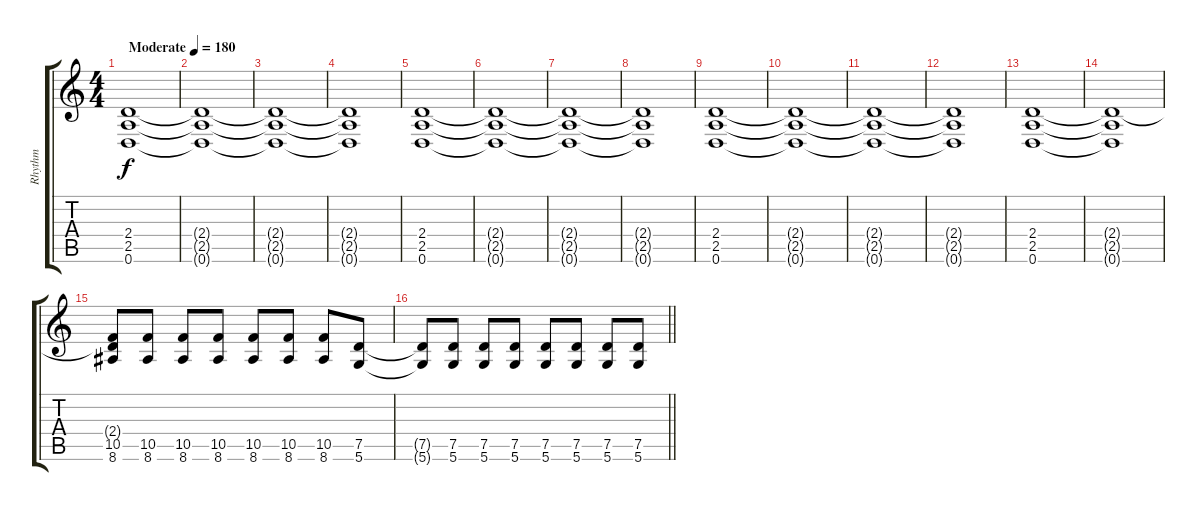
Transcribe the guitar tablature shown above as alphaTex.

\track ("Rhythm" "Rhythm") {instrument distortionguitar}
\staff {score tabs}
\tuning (D4 A3 F3 C3 G2 D2) {hide}
\ts (4 4)
\tempo (180 "Moderate")
\clef g2
\ks c
(2.4 2.5 0.6).1{dy f instrument distortionguitar} |
(2.4{t} 2.5{t} 0.6{t}).1 |
(2.4{t} 2.5{t} 0.6{t}).1 |
(2.4{t} 2.5{t} 0.6{t}).1 |
(2.4 2.5 0.6).1 |
(2.4{t} 2.5{t} 0.6{t}).1 |
(2.4{t} 2.5{t} 0.6{t}).1 |
(2.4{t} 2.5{t} 0.6{t}).1 |
(2.4 2.5 0.6).1 |
(2.4{t} 2.5{t} 0.6{t}).1 |
(2.4{t} 2.5{t} 0.6{t}).1 |
(2.4{t} 2.5{t} 0.6{t}).1 |
(2.4 2.5 0.6).1 |
(2.4{t} 2.5{t} 0.6{t}).1 |
(2.4{t} 10.5 8.6).8 (10.5 8.6).8 (10.5 8.6).8 (10.5 8.6).8 (10.5 8.6).8 (10.5 8.6).8 (10.5 8.6).8 (7.5 5.6).8 |
\barLineRight lightlight
(7.5{t} 5.6{t}).8 (7.5 5.6).8 (7.5 5.6).8 (7.5 5.6).8 (7.5 5.6).8 (7.5 5.6).8 (7.5 5.6).8 (7.5 5.6).8
